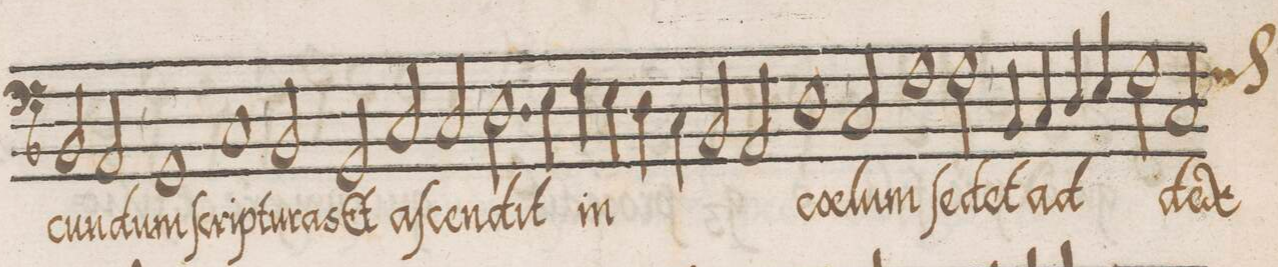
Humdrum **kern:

**kern	**text
*I"BASSVS	*
*clefF4	*
*k[b-]	*
*met()	*
*M2/1	*
2BB-/	-cun-
2AA/	-dum
=98-	=98-
1GG	ſcrip-
1C	-tu-
=99-	=99-
2BB-/	-ras
2GG/	Et
2C/	a-
2C/	-ſcen-
=100-	=100-
2.D\	-dit
4E\	.
4F\	in
4E\	.
4D\	.
4C\	.
=101-	=101-
2BB-/	.
2AA/	.
1D	c(oe)-
=102-	=102-
2C/	-lum
1F	ſe-
2F\	-det
=103-	=103-
4BB-/	ad
4C/	.
4D/	.
4E/	.
2F\	.
*custos:F	*
2C/	dex-
=104-	=104-
*-	*-
